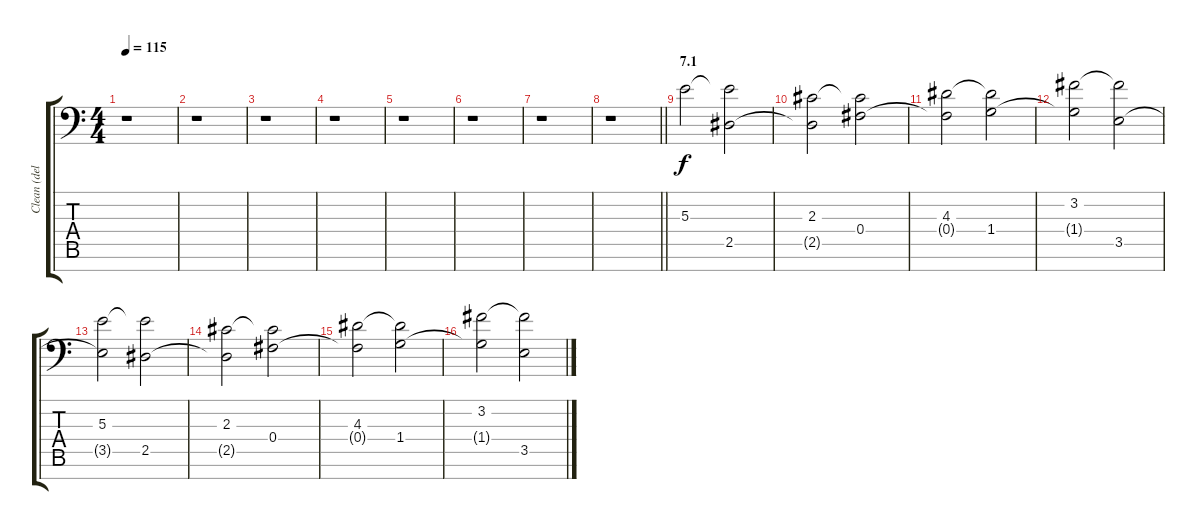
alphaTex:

\track ("Clean (delay)" "Clean (del") {instrument electricguitarjazz}
\staff {score tabs}
\tuning (Ab3 Eb3 B2 Gb2 Db2 Ab1 Eb1) {hide}
\ts (4 4)
\tempo 115
\clef f4
\ks c
r.1{dy f} |
r.1 |
r.1 |
r.1 |
r.1 |
r.1 |
r.1 |
\barLineRight lightlight
r.1 |
\section ("" "7.1")
5.3.2 (5.3{t} 2.5).2 |
(2.3 2.5{t}).2 (2.3{t} 0.4).2 |
(4.3 0.4{t}).2 (4.3{t} 1.4).2 |
(3.2 1.4{t}).2 (3.2{t} 3.5).2 |
(5.3 3.5{t}).2 (5.3{t} 2.5).2 |
(2.3 2.5{t}).2 (2.3{t} 0.4).2 |
(4.3 0.4{t}).2 (4.3{t} 1.4).2 |
(3.2 1.4{t}).2 (3.2{t} 3.5).2
